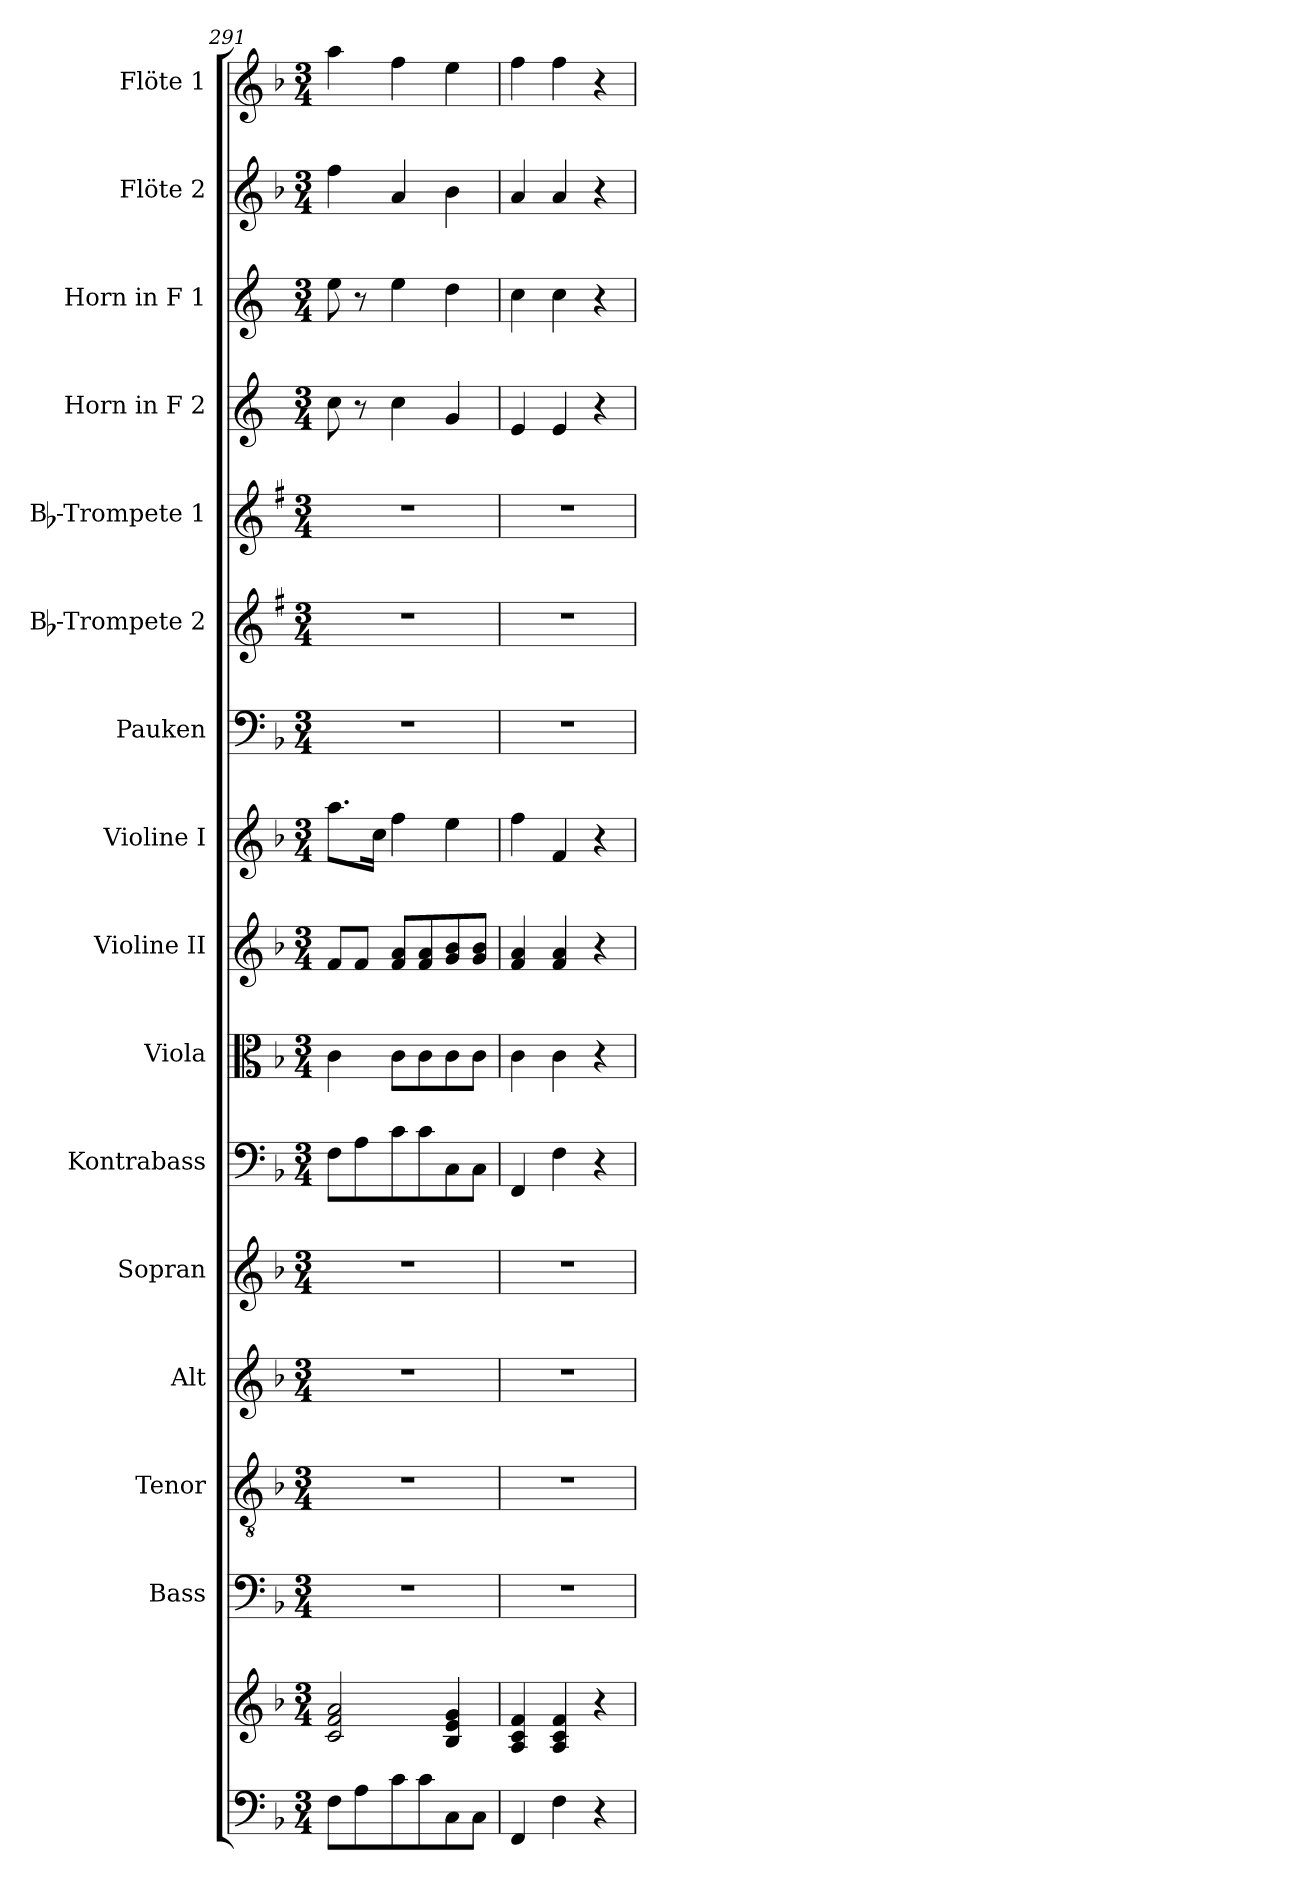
**kern	**kern	**kern	**kern	**kern	**kern	**kern	**kern	**kern	**kern	**kern	**kern	**kern	**kern	**kern	**kern	**kern
*part16	*part16	*part15	*part14	*part13	*part12	*part11	*part10	*part9	*part8	*part7	*part6	*part5	*part4	*part3	*part2	*part1
*staff17	*staff16	*staff15	*staff14	*staff13	*staff12	*staff11	*staff10	*staff9	*staff8	*staff7	*staff6	*staff5	*staff4	*staff3	*staff2	*staff1
*	*	*I"Bass	*I"Tenor	*I"Alt	*I"Sopran	*I"Kontrabass	*I"Viola	*I"Violine II	*I"Violine I	*I"Pauken	*I"Bb-Trompete 2	*I"Bb-Trompete 1	*I"Horn in F 2	*I"Horn in F 1	*I"Flöte 2	*I"Flöte 1
*	*	*I'B.	*I'T.	*I'A.	*I'S.	*I'Kb.	*I'Vla.	*I'Vl. II	*I'Vl. I	*I'Pk.	*I'Bb Trp. 2	*I'Bb Trp. 1	*	*	*I'Fl. 2	*I'Fl. 1
*clefF4	*clefG2	*clefF4	*clefGv2	*clefG2	*clefG2	*clefF4	*clefC3	*clefG2	*clefG2	*clefF4	*clefG2	*clefG2	*clefG2	*clefG2	*clefG2	*clefG2
*	*	*	*	*	*	*ITrd7c12	*	*	*	*	*ITrd1c2	*ITrd1c2	*ITrd4c7	*ITrd4c7	*	*
*k[b-]	*k[b-]	*k[b-]	*k[b-]	*k[b-]	*k[b-]	*k[b-]	*k[b-]	*k[b-]	*k[b-]	*k[b-]	*k[b-]	*k[b-]	*k[b-]	*k[b-]	*k[b-]	*k[b-]
*F:	*F:	*F:	*F:	*F:	*F:	*F:	*F:	*F:	*F:	*F:	*F:	*F:	*F:	*F:	*F:	*F:
*M3/4	*M3/4	*M3/4	*M3/4	*M3/4	*M3/4	*M3/4	*M3/4	*M3/4	*M3/4	*M3/4	*M3/4	*M3/4	*M3/4	*M3/4	*M3/4	*M3/4
=291	=291	=291	=291	=291	=291	=291	=291	=291	=291	=291	=291	=291	=291	=291	=291	=291
8F\L	2c/ 2f/ 2a/	2.r	2.r	2.r	2.r	8FF\L	4c\	8f/L	8.aa\L	2.r	2.r	2.r	8f\	8a\	4ff\	4aa\
8A\	.	.	.	.	.	8AA\	.	8f/J	.	.	.	.	8r	8r	.	.
.	.	.	.	.	.	.	.	.	16cc\Jk	.	.	.	.	.	.	.
8c\	.	.	.	.	.	8C\	8c\L	8f/ 8a/L	4ff\	.	.	.	4f\	4a\	4a/	4ff\
8c\	.	.	.	.	.	8C\	8c\	8f/ 8a/	.	.	.	.	.	.	.	.
8C\	4B-/ 4e/ 4g/	.	.	.	.	8CC\	8c\	8g/ 8b-/	4ee\	.	.	.	4c/	4g\	4b-\	4ee\
8C\J	.	.	.	.	.	8CC\J	8c\J	8g/ 8b-/J	.	.	.	.	.	.	.	.
=292	=292	=292	=292	=292	=292	=292	=292	=292	=292	=292	=292	=292	=292	=292	=292	=292
4FF/	4A/ 4c/ 4f/	2.r	2.r	2.r	2.r	4FFF/	4c\	4f/ 4a/	4ff\	2.r	2.r	2.r	4A/	4f\	4a/	4ff\
4F\	4A/ 4c/ 4f/	.	.	.	.	4FF\	4c\	4f/ 4a/	4f/	.	.	.	4A/	4f\	4a/	4ff\
4r	4r	.	.	.	.	4r	4r	4r	4r	.	.	.	4r	4r	4r	4r
=	=	=	=	=	=	=	=	=	=	=	=	=	=	=	=	=
*-	*-	*-	*-	*-	*-	*-	*-	*-	*-	*-	*-	*-	*-	*-	*-	*-
